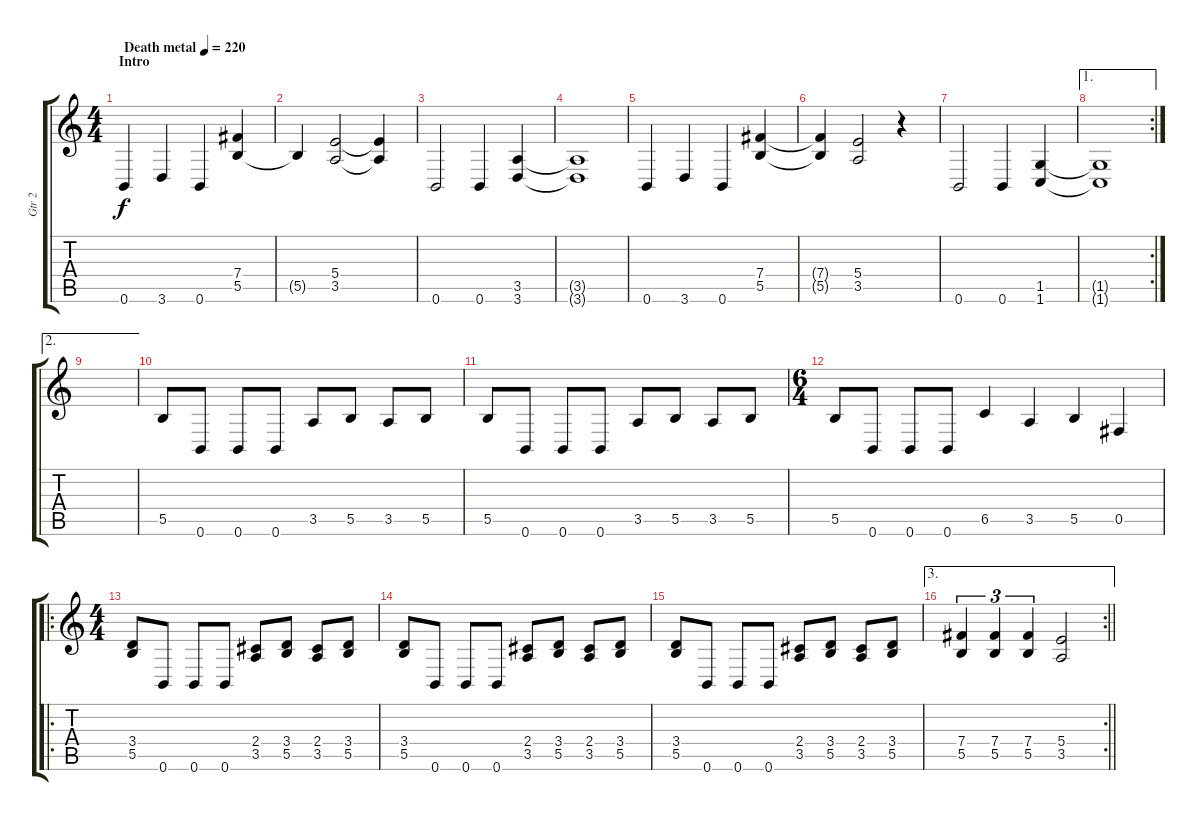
\track ("Gtr 2" "Gtr 2") {instrument distortionguitar}
\staff {score tabs}
\tuning (Db4 Ab3 E3 B2 Gb2 B1) {hide}
\ts (4 4)
\section ("" "Intro")
\tempo (220 "Death metal")
\clef g2
\ks c
0.6.4{dy f instrument distortionguitar} 3.6.4 0.6.4 (7.4 5.5).4 |
5.5{t}.4 (5.4 3.5).2 (5.4{t} 3.5{t}).4 |
0.6.2 0.6.4 (3.5 3.6).4 |
(3.5{t} 3.6{t}).1 |
0.6.4 3.6.4 0.6.4 (7.4 5.5).4 |
(7.4{t} 5.5{t}).4 (5.4 3.5).2 r.4 |
0.6.2 0.6.4 (1.5 1.6).4 |
\ae 1
\rc 2
(1.5{t} 1.6{t}).1 |
\ae 2
|
5.5.8 0.6.8 0.6.8 0.6.8 3.5.8 5.5.8 3.5.8 5.5.8 |
5.5.8 0.6.8 0.6.8 0.6.8 3.5.8 5.5.8 3.5.8 5.5.8 |
\ts (6 4)
5.5.8 0.6.8 0.6.8 0.6.8 6.5.4 3.5.4 5.5.4 0.5.4 |
\ro
\ts (4 4)
(3.4 5.5).8 0.6.8 0.6.8 0.6.8 (2.4 3.5).8 (3.4 5.5).8 (2.4 3.5).8 (3.4 5.5).8 |
(3.4 5.5).8 0.6.8 0.6.8 0.6.8 (2.4 3.5).8 (3.4 5.5).8 (2.4 3.5).8 (3.4 5.5).8 |
(3.4 5.5).8 0.6.8 0.6.8 0.6.8 (2.4 3.5).8 (3.4 5.5).8 (2.4 3.5).8 (3.4 5.5).8 |
\ae 3
\rc 2
\barLineRight lightlight
(7.4 5.5).4{tu (3 2)} (7.4 5.5).4{tu (3 2)} (7.4 5.5).4{tu (3 2)} (5.4 3.5).2
